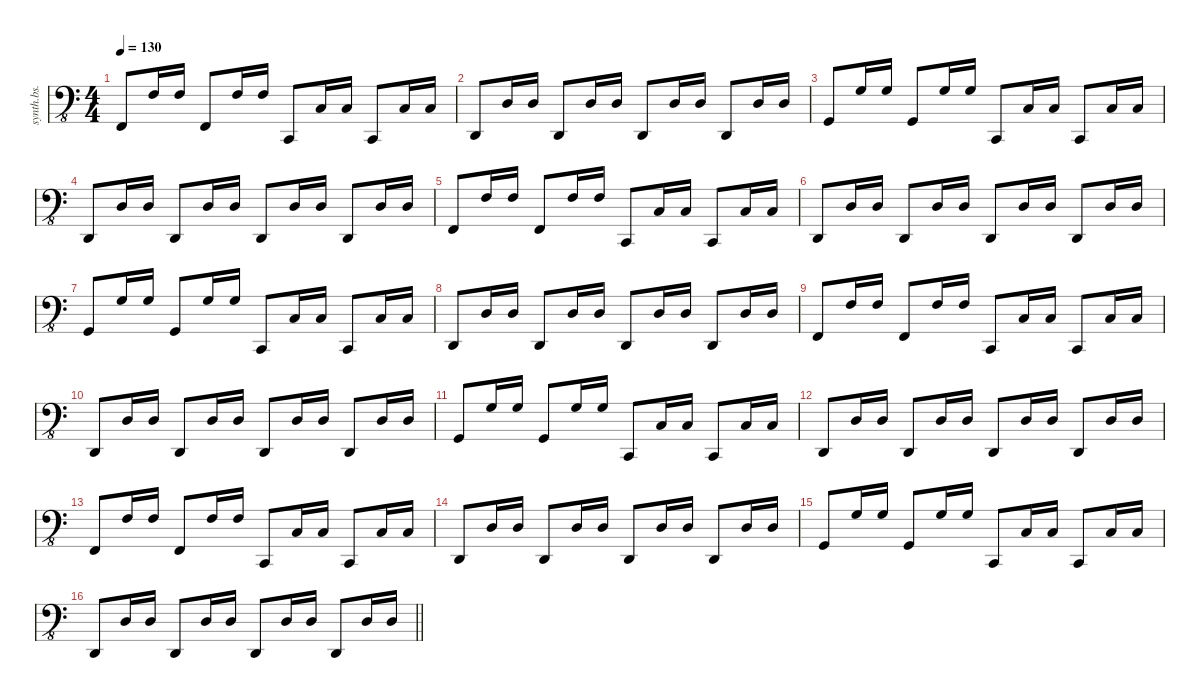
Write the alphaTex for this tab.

\defaultSystemsLayout 4
\hideDynamics
\bracketExtendMode nobrackets
\otherSystemsTrackNameOrientation horizontal
\track ("Synth 2-LH" "synth.bs.") {defaultSystemsLayout 4 instrument synthbass1}
\staff {score}
\tuning (G2 D2 A1 E1 B0)
\displaytranspose 0
\ts (4 4)
\tempo 130
\clef f4
\ottava 8vb
\ks c
1.4.8{dy f beam Up} 3.2.16{beam Up} 3.2.16{beam Up} 1.4.8{beam Up} 3.2.16{beam Up} 3.2.16{beam Up} 1.5.8{beam Up} 3.3.16{beam Up} 3.3.16{beam Up} 1.5.8{beam Up} 3.3.16{beam Up} 3.3.16{beam Up} |
3.5.8{beam Up} 5.3.16{beam Up} 5.3.16{beam Up} 3.5.8{beam Up} 5.3.16{beam Up} 5.3.16{beam Up} 3.5.8{beam Up} 5.3.16{beam Up} 5.3.16{beam Up} 3.5.8{beam Up} 5.3.16{beam Up} 5.3.16{beam Up} |
3.4.8{beam Up} 5.2.16{beam Up} 5.2.16{beam Up} 3.4.8{beam Up} 5.2.16{beam Up} 5.2.16{beam Up} 1.5.8{beam Up} 3.3.16{beam Up} 3.3.16{beam Up} 1.5.8{beam Up} 3.3.16{beam Up} 3.3.16{beam Up} |
3.5.8{beam Up} 5.3.16{beam Up} 5.3.16{beam Up} 3.5.8{beam Up} 5.3.16{beam Up} 5.3.16{beam Up} 3.5.8{beam Up} 5.3.16{beam Up} 5.3.16{beam Up} 3.5.8{beam Up} 5.3.16{beam Up} 5.3.16{beam Up} |
1.4.8{beam Up} 3.2.16{beam Up} 3.2.16{beam Up} 1.4.8{beam Up} 3.2.16{beam Up} 3.2.16{beam Up} 1.5.8{beam Up} 3.3.16{beam Up} 3.3.16{beam Up} 1.5.8{beam Up} 3.3.16{beam Up} 3.3.16{beam Up} |
3.5.8{beam Up} 5.3.16{beam Up} 5.3.16{beam Up} 3.5.8{beam Up} 5.3.16{beam Up} 5.3.16{beam Up} 3.5.8{beam Up} 5.3.16{beam Up} 5.3.16{beam Up} 3.5.8{beam Up} 5.3.16{beam Up} 5.3.16{beam Up} |
3.4.8{beam Up} 5.2.16{beam Up} 5.2.16{beam Up} 3.4.8{beam Up} 5.2.16{beam Up} 5.2.16{beam Up} 1.5.8{beam Up} 3.3.16{beam Up} 3.3.16{beam Up} 1.5.8{beam Up} 3.3.16{beam Up} 3.3.16{beam Up} |
3.5.8{beam Up} 5.3.16{beam Up} 5.3.16{beam Up} 3.5.8{beam Up} 5.3.16{beam Up} 5.3.16{beam Up} 3.5.8{beam Up} 5.3.16{beam Up} 5.3.16{beam Up} 3.5.8{beam Up} 5.3.16{beam Up} 5.3.16{beam Up} |
1.4.8{beam Up} 3.2.16{beam Up} 3.2.16{beam Up} 1.4.8{beam Up} 3.2.16{beam Up} 3.2.16{beam Up} 1.5.8{beam Up} 3.3.16{beam Up} 3.3.16{beam Up} 1.5.8{beam Up} 3.3.16{beam Up} 3.3.16{beam Up} |
3.5.8{beam Up} 5.3.16{beam Up} 5.3.16{beam Up} 3.5.8{beam Up} 5.3.16{beam Up} 5.3.16{beam Up} 3.5.8{beam Up} 5.3.16{beam Up} 5.3.16{beam Up} 3.5.8{beam Up} 5.3.16{beam Up} 5.3.16{beam Up} |
3.4.8{beam Up} 5.2.16{beam Up} 5.2.16{beam Up} 3.4.8{beam Up} 5.2.16{beam Up} 5.2.16{beam Up} 1.5.8{beam Up} 3.3.16{beam Up} 3.3.16{beam Up} 1.5.8{beam Up} 3.3.16{beam Up} 3.3.16{beam Up} |
3.5.8{beam Up} 5.3.16{beam Up} 5.3.16{beam Up} 3.5.8{beam Up} 5.3.16{beam Up} 5.3.16{beam Up} 3.5.8{beam Up} 5.3.16{beam Up} 5.3.16{beam Up} 3.5.8{beam Up} 5.3.16{beam Up} 5.3.16{beam Up} |
1.4.8{beam Up} 3.2.16{beam Up} 3.2.16{beam Up} 1.4.8{beam Up} 3.2.16{beam Up} 3.2.16{beam Up} 1.5.8{beam Up} 3.3.16{beam Up} 3.3.16{beam Up} 1.5.8{beam Up} 3.3.16{beam Up} 3.3.16{beam Up} |
3.5.8{beam Up} 5.3.16{beam Up} 5.3.16{beam Up} 3.5.8{beam Up} 5.3.16{beam Up} 5.3.16{beam Up} 3.5.8{beam Up} 5.3.16{beam Up} 5.3.16{beam Up} 3.5.8{beam Up} 5.3.16{beam Up} 5.3.16{beam Up} |
3.4.8{beam Up} 5.2.16{beam Up} 5.2.16{beam Up} 3.4.8{beam Up} 5.2.16{beam Up} 5.2.16{beam Up} 1.5.8{beam Up} 3.3.16{beam Up} 3.3.16{beam Up} 1.5.8{beam Up} 3.3.16{beam Up} 3.3.16{beam Up} |
\barLineRight lightlight
3.5.8{beam Up} 5.3.16{beam Up} 5.3.16{beam Up} 3.5.8{beam Up} 5.3.16{beam Up} 5.3.16{beam Up} 3.5.8{beam Up} 5.3.16{beam Up} 5.3.16{beam Up} 3.5.8{beam Up} 5.3.16{beam Up} 5.3.16{beam Up}
